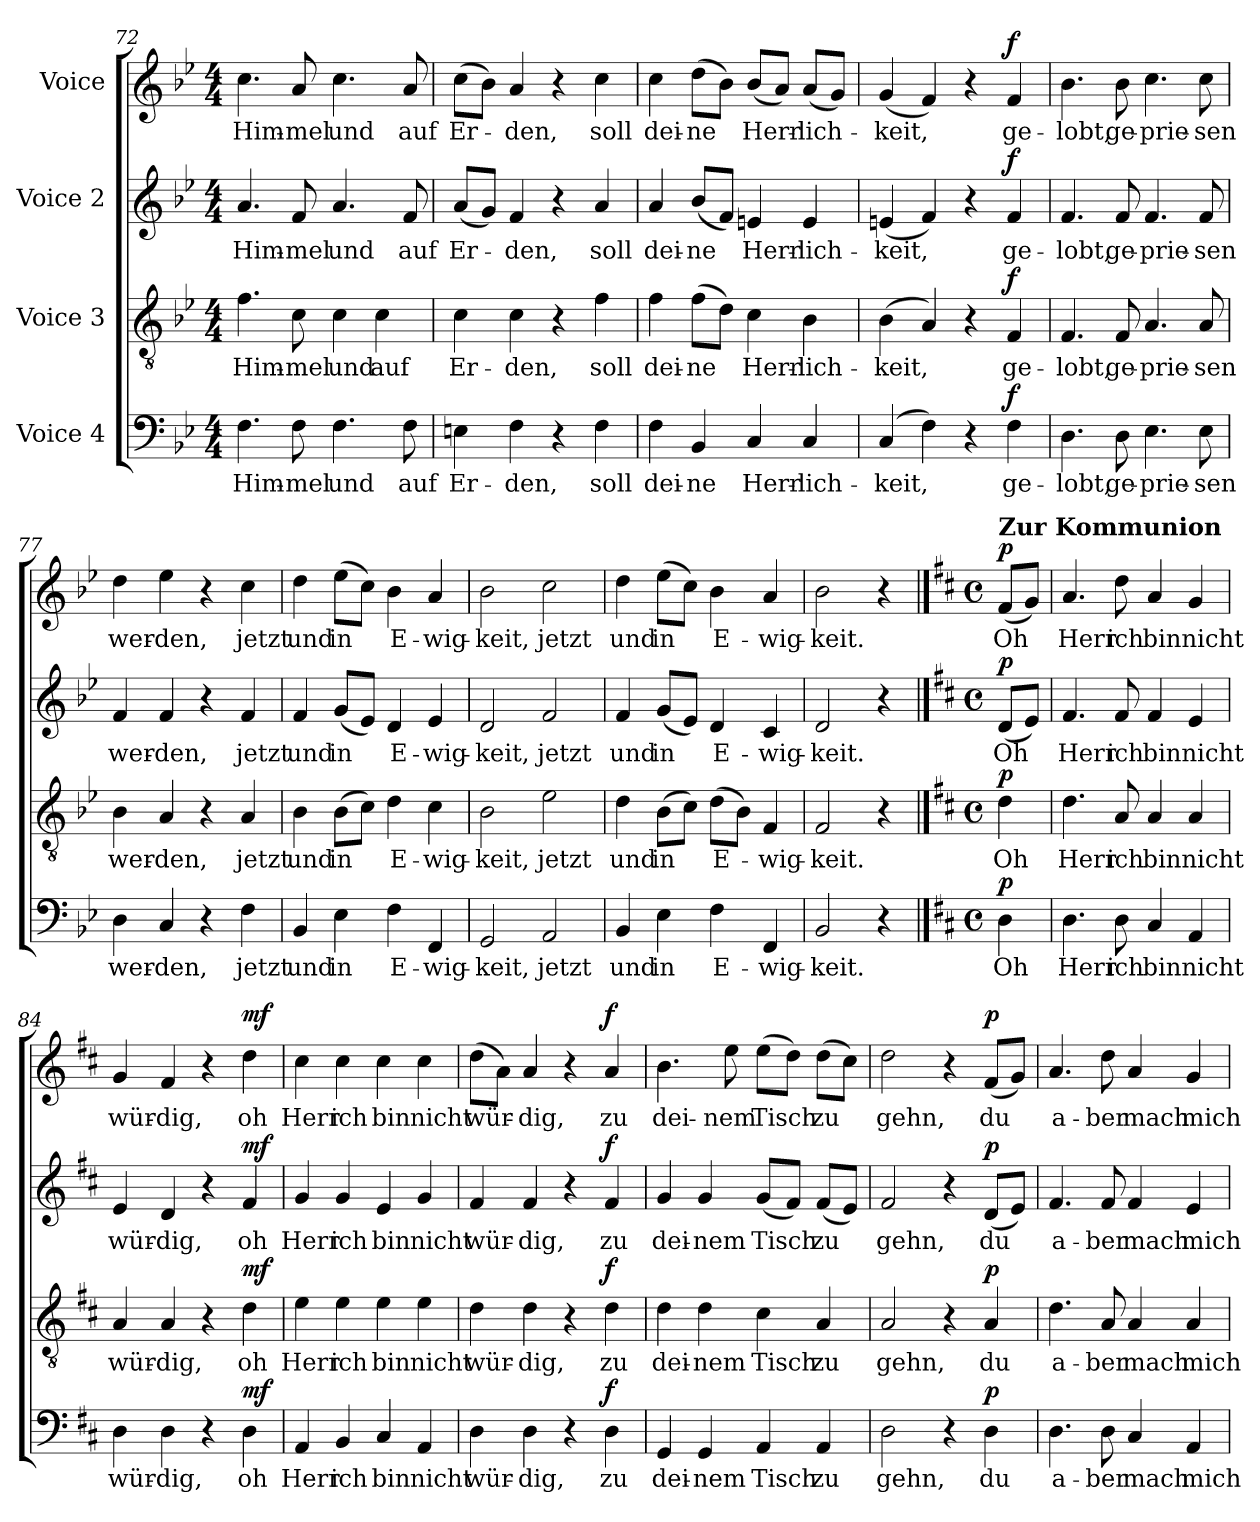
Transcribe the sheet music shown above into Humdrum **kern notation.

**kern	**text	**dynam	**kern	**text	**dynam	**kern	**text	**dynam	**kern	**text	**dynam
*part4	*part4	*part4	*part3	*part3	*part3	*part2	*part2	*part2	*part1	*part1	*part1
*staff4	*staff4	*staff4	*staff3	*staff3	*staff3	*staff2	*staff2	*staff2	*staff1	*staff1	*staff1
*I"Voice 4	*	*	*I"Voice 3	*	*	*I"Voice 2	*	*	*I"Voice	*	*
!!LO:PB:g=z
*clefF4	*	*	*clefGv2	*	*	*clefG2	*	*	*clefG2	*	*
*k[b-e-]	*	*	*k[b-e-]	*	*	*k[b-e-]	*	*	*k[b-e-]	*	*
*B-:	*	*	*B-:	*	*	*B-:	*	*	*B-:	*	*
*M4/4	*	*	*M4/4	*	*	*M4/4	*	*	*M4/4	*	*
=72	=72	=72	=72	=72	=72	=72	=72	=72	=72	=72	=72
!	!LO:LY:b	!	!	!LO:LY:b	!	!	!LO:LY:b	!	!	!LO:LY:b	!
4.F\	Him-	.	4.f\	Him-	.	4.a/	Him-	.	4.cc\	Him-	.
!	!LO:LY:b	!	!	!LO:LY:b	!	!	!LO:LY:b	!	!	!LO:LY:b	!
8F\	-mel	.	8c\	-mel	.	8f/	-mel	.	8a/	-mel	.
!	!LO:LY:b	!	!	!LO:LY:b	!	!	!LO:LY:b	!	!	!LO:LY:b	!
4.F\	und	.	4c\	und	.	4.a/	und	.	4.cc\	und	.
!	!	!	!	!LO:LY:b	!	!	!	!	!	!	!
.	.	.	4c\	auf	.	.	.	.	.	.	.
!	!LO:LY:b	!	!	!	!	!	!LO:LY:b	!	!	!LO:LY:b	!
8F\	auf	.	.	.	.	8f/	auf	.	8a/	auf	.
!!LO:PB:g=z
=73	=73	=73	=73	=73	=73	=73	=73	=73	=73	=73	=73
!	!LO:LY:b	!	!	!LO:LY:b	!	!	!LO:LY:b	!	!	!LO:LY:b	!
4En\	Er-	.	4c\	Er-	.	(<8a/L	Er-	.	(>8cc\L	Er-	.
.	.	.	.	.	.	8g/J)	.	.	8b-\J)	.	.
!	!LO:LY:b	!	!	!LO:LY:b	!	!	!LO:LY:b	!	!	!LO:LY:b	!
4F\	-den,	.	4c\	-den,	.	4f/	-den,	.	4a/	-den,	.
4r	.	.	4r	.	.	4r	.	.	4r	.	.
!	!LO:LY:b	!	!	!LO:LY:b	!	!	!LO:LY:b	!	!	!LO:LY:b	!
4F\	soll	.	4f\	soll	.	4a/	soll	.	4cc\	soll	.
=74	=74	=74	=74	=74	=74	=74	=74	=74	=74	=74	=74
!	!LO:LY:b	!	!	!LO:LY:b	!	!	!LO:LY:b	!	!	!LO:LY:b	!
4F\	dei-	.	4f\	dei-	.	4a/	dei-	.	4cc\	dei-	.
!	!LO:LY:b	!	!	!LO:LY:b	!	!	!LO:LY:b	!	!	!LO:LY:b	!
4BB-/	-ne	.	(>8f\L	-ne	.	(<8b-/L	-ne	.	(>8dd\L	-ne	.
.	.	.	8d\J)	.	.	8f/J)	.	.	8b-\J)	.	.
!	!LO:LY:b	!	!	!LO:LY:b	!	!	!LO:LY:b	!	!	!LO:LY:b	!
4C/	Herr-	.	4c\	Herr-	.	4en/	Herr-	.	(<8b-/L	Herr-	.
.	.	.	.	.	.	.	.	.	8a/J)	.	.
!	!LO:LY:b	!	!	!LO:LY:b	!	!	!LO:LY:b	!	!	!LO:LY:b	!
4C/	-lich-	.	4B-\	-lich-	.	4e/	-lich-	.	(<8a/L	-lich-	.
.	.	.	.	.	.	.	.	.	8g/J)	.	.
=75	=75	=75	=75	=75	=75	=75	=75	=75	=75	=75	=75
!	!LO:LY:b	!	!	!LO:LY:b	!	!	!LO:LY:b	!	!	!LO:LY:b	!
(>4C/	-keit,	.	(>4B-\	-keit,	.	(<4en/	-keit,	.	(<4g/	-keit,	.
4F\)	.	.	4A/)	.	.	4f/)	.	.	4f/)	.	.
4r	.	.	4r	.	.	4r	.	.	4r	.	.
!	!LO:LY:b	!LO:DY:a	!	!LO:LY:b	!LO:DY:a	!	!LO:LY:b	!LO:DY:a	!	!LO:LY:b	!LO:DY:a
4F\	ge-	f	4F/	ge-	f	4f/	ge-	f	4f/	ge-	f
=76	=76	=76	=76	=76	=76	=76	=76	=76	=76	=76	=76
!	!LO:LY:b	!	!	!LO:LY:b	!	!	!LO:LY:b	!	!	!LO:LY:b	!
4.D\	-lobt,	.	4.F/	-lobt,	.	4.f/	-lobt,	.	4.b-\	-lobt,	.
!	!LO:LY:b	!	!	!LO:LY:b	!	!	!LO:LY:b	!	!	!LO:LY:b	!
8D\	ge-	.	8F/	ge-	.	8f/	ge-	.	8b-\	ge-	.
!	!LO:LY:b	!	!	!LO:LY:b	!	!	!LO:LY:b	!	!	!LO:LY:b	!
4.E-\	-prie-	.	4.A/	-prie-	.	4.f/	-prie-	.	4.cc\	-prie-	.
!	!LO:LY:b	!	!	!LO:LY:b	!	!	!LO:LY:b	!	!	!LO:LY:b	!
8E-\	-sen	.	8A/	-sen	.	8f/	-sen	.	8cc\	-sen	.
!!LO:LB:g=z
=77	=77	=77	=77	=77	=77	=77	=77	=77	=77	=77	=77
!	!LO:LY:b	!	!	!LO:LY:b	!	!	!LO:LY:b	!	!	!LO:LY:b	!
4D\	wer-	.	4B-\	wer-	.	4f/	wer-	.	4dd\	wer-	.
!	!LO:LY:b	!	!	!LO:LY:b	!	!	!LO:LY:b	!	!	!LO:LY:b	!
4C/	-den,	.	4A/	-den,	.	4f/	-den,	.	4ee-\	-den,	.
4r	.	.	4r	.	.	4r	.	.	4r	.	.
!	!LO:LY:b	!	!	!LO:LY:b	!	!	!LO:LY:b	!	!	!LO:LY:b	!
4F\	jetzt	.	4A/	jetzt	.	4f/	jetzt	.	4cc\	jetzt	.
=78	=78	=78	=78	=78	=78	=78	=78	=78	=78	=78	=78
!	!LO:LY:b	!	!	!LO:LY:b	!	!	!LO:LY:b	!	!	!LO:LY:b	!
4BB-/	und	.	4B-\	und	.	4f/	und	.	4dd\	und	.
!	!LO:LY:b	!	!	!LO:LY:b	!	!	!LO:LY:b	!	!	!LO:LY:b	!
4E-\	in	.	(>8B-\L	in	.	(<8g/L	in	.	(>8ee-\L	in	.
.	.	.	8c\J)	.	.	8e-/J)	.	.	8cc\J)	.	.
!	!LO:LY:b	!	!	!LO:LY:b	!	!	!LO:LY:b	!	!	!LO:LY:b	!
4F\	E-	.	4d\	E-	.	4d/	E-	.	4b-\	E-	.
!	!LO:LY:b	!	!	!LO:LY:b	!	!	!LO:LY:b	!	!	!LO:LY:b	!
4FF/	-wig-	.	4c\	-wig-	.	4e-/	-wig-	.	4a/	-wig-	.
=79	=79	=79	=79	=79	=79	=79	=79	=79	=79	=79	=79
!	!LO:LY:b	!	!	!LO:LY:b	!	!	!LO:LY:b	!	!	!LO:LY:b	!
2GG/	-keit,	.	2B-\	-keit,	.	2d/	-keit,	.	2b-\	-keit,	.
!	!LO:LY:b	!	!	!LO:LY:b	!	!	!LO:LY:b	!	!	!LO:LY:b	!
2AA/	jetzt	.	2e-\	jetzt	.	2f/	jetzt	.	2cc\	jetzt	.
=80	=80	=80	=80	=80	=80	=80	=80	=80	=80	=80	=80
!	!LO:LY:b	!	!	!LO:LY:b	!	!	!LO:LY:b	!	!	!LO:LY:b	!
4BB-/	und	.	4d\	und	.	4f/	und	.	4dd\	und	.
!	!LO:LY:b	!	!	!LO:LY:b	!	!	!LO:LY:b	!	!	!LO:LY:b	!
4E-\	in	.	(>8B-\L	in	.	(<8g/L	in	.	(>8ee-\L	in	.
.	.	.	8c\J)	.	.	8e-/J)	.	.	8cc\J)	.	.
!	!LO:LY:b	!	!	!LO:LY:b	!	!	!LO:LY:b	!	!	!LO:LY:b	!
4F\	E-	.	(>8d\L	E-	.	4d/	E-	.	4b-\	E-	.
.	.	.	8B-\J)	.	.	.	.	.	.	.	.
!	!LO:LY:b	!	!	!LO:LY:b	!	!	!LO:LY:b	!	!	!LO:LY:b	!
4FF/	-wig-	.	4F/	-wig-	.	4c/	-wig-	.	4a/	-wig-	.
=81	=81	=81	=81	=81	=81	=81	=81	=81	=81	=81	=81
!	!LO:LY:b	!	!	!LO:LY:b	!	!	!LO:LY:b	!	!	!LO:LY:b	!
2BB-/	-keit.	.	2F/	-keit.	.	2d/	-keit.	.	2b-\	-keit.	.
4r	.	.	4r	.	.	4r	.	.	4r	.	.
!!LO:PB:g=z
==82	==82	==82	==82	==82	==82	==82	==82	==82	==82	==82	==82
*k[f#c#]	*	*	*k[f#c#]	*	*	*k[f#c#]	*	*	*k[f#c#]	*	*
*D:	*	*	*D:	*	*	*D:	*	*	*D:	*	*
*M4/4	*	*	*M4/4	*	*	*M4/4	*	*	*M4/4	*	*
*met(c)	*	*	*met(c)	*	*	*met(c)	*	*	*met(c)	*	*
!	!	!	!	!	!	!	!	!	!LO:TX:a:B:t=Zur Kommunion	!	!
!	!LO:LY:b	!LO:DY:a	!	!LO:LY:b	!LO:DY:a	!	!LO:LY:b	!LO:DY:a	!	!LO:LY:b	!LO:DY:a
4D\	Oh	p	4d\	Oh	p	(<8d/L	Oh	p	(<8f#/L	Oh	p
.	.	.	.	.	.	8e/J)	.	.	8g/J)	.	.
=83	=83	=83	=83	=83	=83	=83	=83	=83	=83	=83	=83
!	!LO:LY:b	!	!	!LO:LY:b	!	!	!LO:LY:b	!	!	!LO:LY:b	!
4.D\	Herr	.	4.d\	Herr	.	4.f#/	Herr	.	4.a/	Herr	.
!	!LO:LY:b	!	!	!LO:LY:b	!	!	!LO:LY:b	!	!	!LO:LY:b	!
8D\	ich	.	8A/	ich	.	8f#/	ich	.	8dd\	ich	.
!	!LO:LY:b	!	!	!LO:LY:b	!	!	!LO:LY:b	!	!	!LO:LY:b	!
4C#/	bin	.	4A/	bin	.	4f#/	bin	.	4a/	bin	.
!	!LO:LY:b	!	!	!LO:LY:b	!	!	!LO:LY:b	!	!	!LO:LY:b	!
4AA/	nicht	.	4A/	nicht	.	4e/	nicht	.	4g/	nicht	.
=84	=84	=84	=84	=84	=84	=84	=84	=84	=84	=84	=84
!	!LO:LY:b	!	!	!LO:LY:b	!	!	!LO:LY:b	!	!	!LO:LY:b	!
4D\	wür-	.	4A/	wür-	.	4e/	wür-	.	4g/	wür-	.
!	!LO:LY:b	!	!	!LO:LY:b	!	!	!LO:LY:b	!	!	!LO:LY:b	!
4D\	-dig,	.	4A/	-dig,	.	4d/	-dig,	.	4f#/	-dig,	.
4r	.	.	4r	.	.	4r	.	.	4r	.	.
!	!LO:LY:b	!LO:DY:a	!	!LO:LY:b	!LO:DY:a	!	!LO:LY:b	!LO:DY:a	!	!LO:LY:b	!LO:DY:a
4D\	oh	mf	4d\	oh	mf	4f#/	oh	mf	4dd\	oh	mf
=85	=85	=85	=85	=85	=85	=85	=85	=85	=85	=85	=85
!	!LO:LY:b	!	!	!LO:LY:b	!	!	!LO:LY:b	!	!	!LO:LY:b	!
4AA/	Herr	.	4e\	Herr	.	4g/	Herr	.	4cc#\	Herr	.
!	!LO:LY:b	!	!	!LO:LY:b	!	!	!LO:LY:b	!	!	!LO:LY:b	!
4BB/	ich	.	4e\	ich	.	4g/	ich	.	4cc#\	ich	.
!	!LO:LY:b	!	!	!LO:LY:b	!	!	!LO:LY:b	!	!	!LO:LY:b	!
4C#/	bin	.	4e\	bin	.	4e/	bin	.	4cc#\	bin	.
!	!LO:LY:b	!	!	!LO:LY:b	!	!	!LO:LY:b	!	!	!LO:LY:b	!
4AA/	nicht	.	4e\	nicht	.	4g/	nicht	.	4cc#\	nicht	.
=86	=86	=86	=86	=86	=86	=86	=86	=86	=86	=86	=86
!	!LO:LY:b	!	!	!LO:LY:b	!	!	!LO:LY:b	!	!	!LO:LY:b	!
4D\	wür-	.	4d\	wür-	.	4f#/	wür-	.	(>8dd\L	wür-	.
.	.	.	.	.	.	.	.	.	8a\J)	.	.
!	!LO:LY:b	!	!	!LO:LY:b	!	!	!LO:LY:b	!	!	!LO:LY:b	!
4D\	-dig,	.	4d\	-dig,	.	4f#/	-dig,	.	4a/	-dig,	.
4r	.	.	4r	.	.	4r	.	.	4r	.	.
!	!LO:LY:b	!LO:DY:a	!	!LO:LY:b	!LO:DY:a	!	!LO:LY:b	!LO:DY:a	!	!LO:LY:b	!LO:DY:a
4D\	zu	f	4d\	zu	f	4f#/	zu	f	4a/	zu	f
!!LO:LB:g=z
=87	=87	=87	=87	=87	=87	=87	=87	=87	=87	=87	=87
!	!LO:LY:b	!	!	!LO:LY:b	!	!	!LO:LY:b	!	!	!LO:LY:b	!
4GG/	dei-	.	4d\	dei-	.	4g/	dei-	.	4.b\	dei-	.
!	!LO:LY:b	!	!	!LO:LY:b	!	!	!LO:LY:b	!	!	!	!
4GG/	-nem	.	4d\	-nem	.	4g/	-nem	.	.	.	.
!	!	!	!	!	!	!	!	!	!	!LO:LY:b	!
.	.	.	.	.	.	.	.	.	8ee\	-nem	.
!	!LO:LY:b	!	!	!LO:LY:b	!	!	!LO:LY:b	!	!	!LO:LY:b	!
4AA/	Tisch	.	4c#\	Tisch	.	(<8g/L	Tisch	.	(>8ee\L	Tisch	.
.	.	.	.	.	.	8f#/J)	.	.	8dd\J)	.	.
!	!LO:LY:b	!	!	!LO:LY:b	!	!	!LO:LY:b	!	!	!LO:LY:b	!
4AA/	zu	.	4A/	zu	.	(<8f#/L	zu	.	(>8dd\L	zu	.
.	.	.	.	.	.	8e/J)	.	.	8cc#\J)	.	.
!!LO:PB:g=z
=88	=88	=88	=88	=88	=88	=88	=88	=88	=88	=88	=88
!	!LO:LY:b	!	!	!LO:LY:b	!	!	!LO:LY:b	!	!	!LO:LY:b	!
2D\	gehn,	.	2A/	gehn,	.	2f#/	gehn,	.	2dd\	gehn,	.
4r	.	.	4r	.	.	4r	.	.	4r	.	.
!	!LO:LY:b	!LO:DY:a	!	!LO:LY:b	!LO:DY:a	!	!LO:LY:b	!LO:DY:a	!	!LO:LY:b	!LO:DY:a
4D\	du	p	4A/	du	p	(<8d/L	du	p	(<8f#/L	du	p
.	.	.	.	.	.	8e/J)	.	.	8g/J)	.	.
=89	=89	=89	=89	=89	=89	=89	=89	=89	=89	=89	=89
!	!LO:LY:b	!	!	!LO:LY:b	!	!	!LO:LY:b	!	!	!LO:LY:b	!
4.D\	a-	.	4.d\	a-	.	4.f#/	a-	.	4.a/	a-	.
!	!LO:LY:b	!	!	!LO:LY:b	!	!	!LO:LY:b	!	!	!LO:LY:b	!
8D\	-ber	.	8A/	-ber	.	8f#/	-ber	.	8dd\	-ber	.
!	!LO:LY:b	!	!	!LO:LY:b	!	!	!LO:LY:b	!	!	!LO:LY:b	!
4C#/	mach	.	4A/	mach	.	4f#/	mach	.	4a/	mach	.
!	!LO:LY:b	!	!	!LO:LY:b	!	!	!LO:LY:b	!	!	!LO:LY:b	!
4AA/	mich	.	4A/	mich	.	4e/	mich	.	4g/	mich	.
=	=	=	=	=	=	=	=	=	=	=	=
*-	*-	*-	*-	*-	*-	*-	*-	*-	*-	*-	*-
